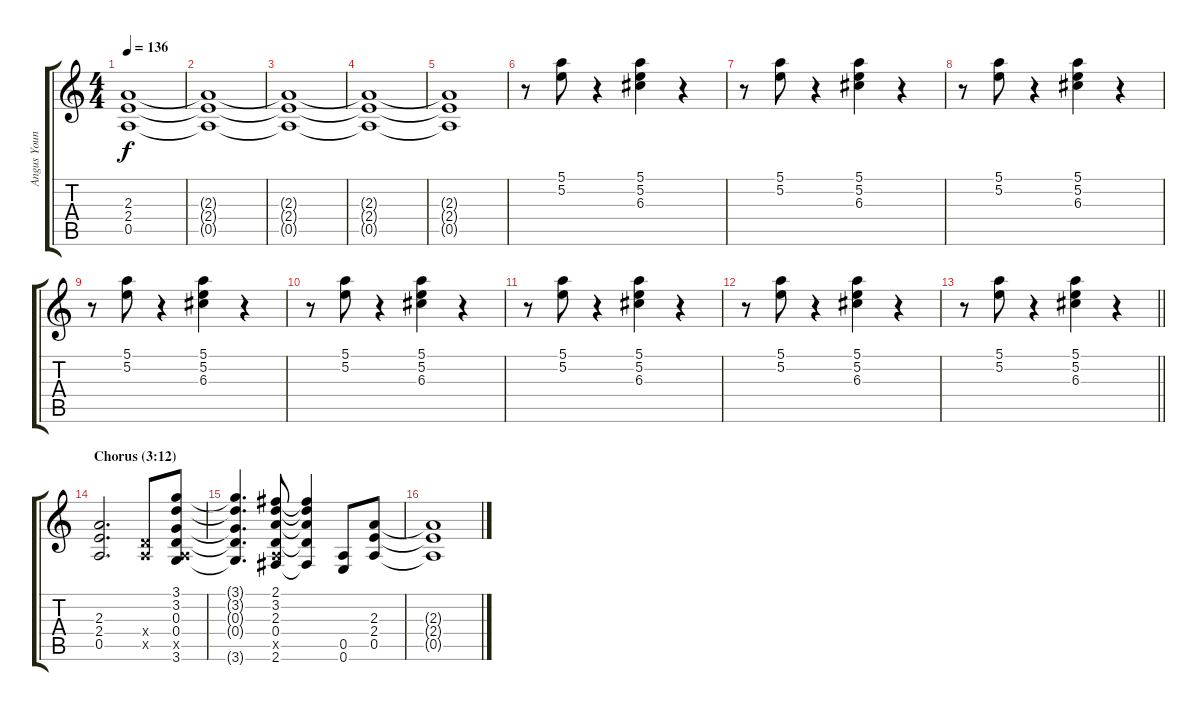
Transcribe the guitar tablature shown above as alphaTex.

\track ("Angus Young" "Angus Youn") {instrument distortionguitar}
\staff {score tabs}
\tuning (E4 B3 G3 D3 A2 E2) {hide}
\ts (4 4)
\tempo 136
\clef g2
\ks c
(2.3{t} 2.4{t} 0.5{t}).1{dy f volume 0} |
(2.3{t} 2.4{t} 0.5{t}).1 |
(2.3{t} 2.4{t} 0.5{t}).1 |
(2.3{t} 2.4{t} 0.5{t}).1 |
(2.3{t} 2.4{t} 0.5{t}).1 |
r.8{volume 14} (5.1 5.2).8 r.4 (5.1 5.2 6.3).4 r.4 |
r.8 (5.1 5.2).8 r.4 (5.1 5.2 6.3).4 r.4 |
r.8 (5.1 5.2).8 r.4 (5.1 5.2 6.3).4 r.4 |
r.8 (5.1 5.2).8 r.4 (5.1 5.2 6.3).4 r.4 |
r.8 (5.1 5.2).8 r.4 (5.1 5.2 6.3).4 r.4 |
r.8 (5.1 5.2).8 r.4 (5.1 5.2 6.3).4 r.4 |
r.8 (5.1 5.2).8 r.4 (5.1 5.2 6.3).4 r.4 |
\barLineRight lightlight
r.8 (5.1 5.2).8 r.4 (5.1 5.2 6.3).4 r.4 |
\section ("" "Chorus (3:12)")
(2.3 2.4 0.5).2{d} (0.4{x} 0.5{x}).8 (3.1 3.2 0.3 0.4 0.5{x} 3.6).8 |
(3.1{t} 3.2{t} 0.3{t} 0.4{t} 3.6{t}).4{d} (2.1 3.2 2.3 0.4 0.5{x} 2.6).8 (2.1{t} 3.2{t} 2.3{t} 0.4{t} 2.6{t}).4 (0.5 0.6).8 (2.3 2.4 0.5).8 |
(2.3{t} 2.4{t} 0.5{t}).1
